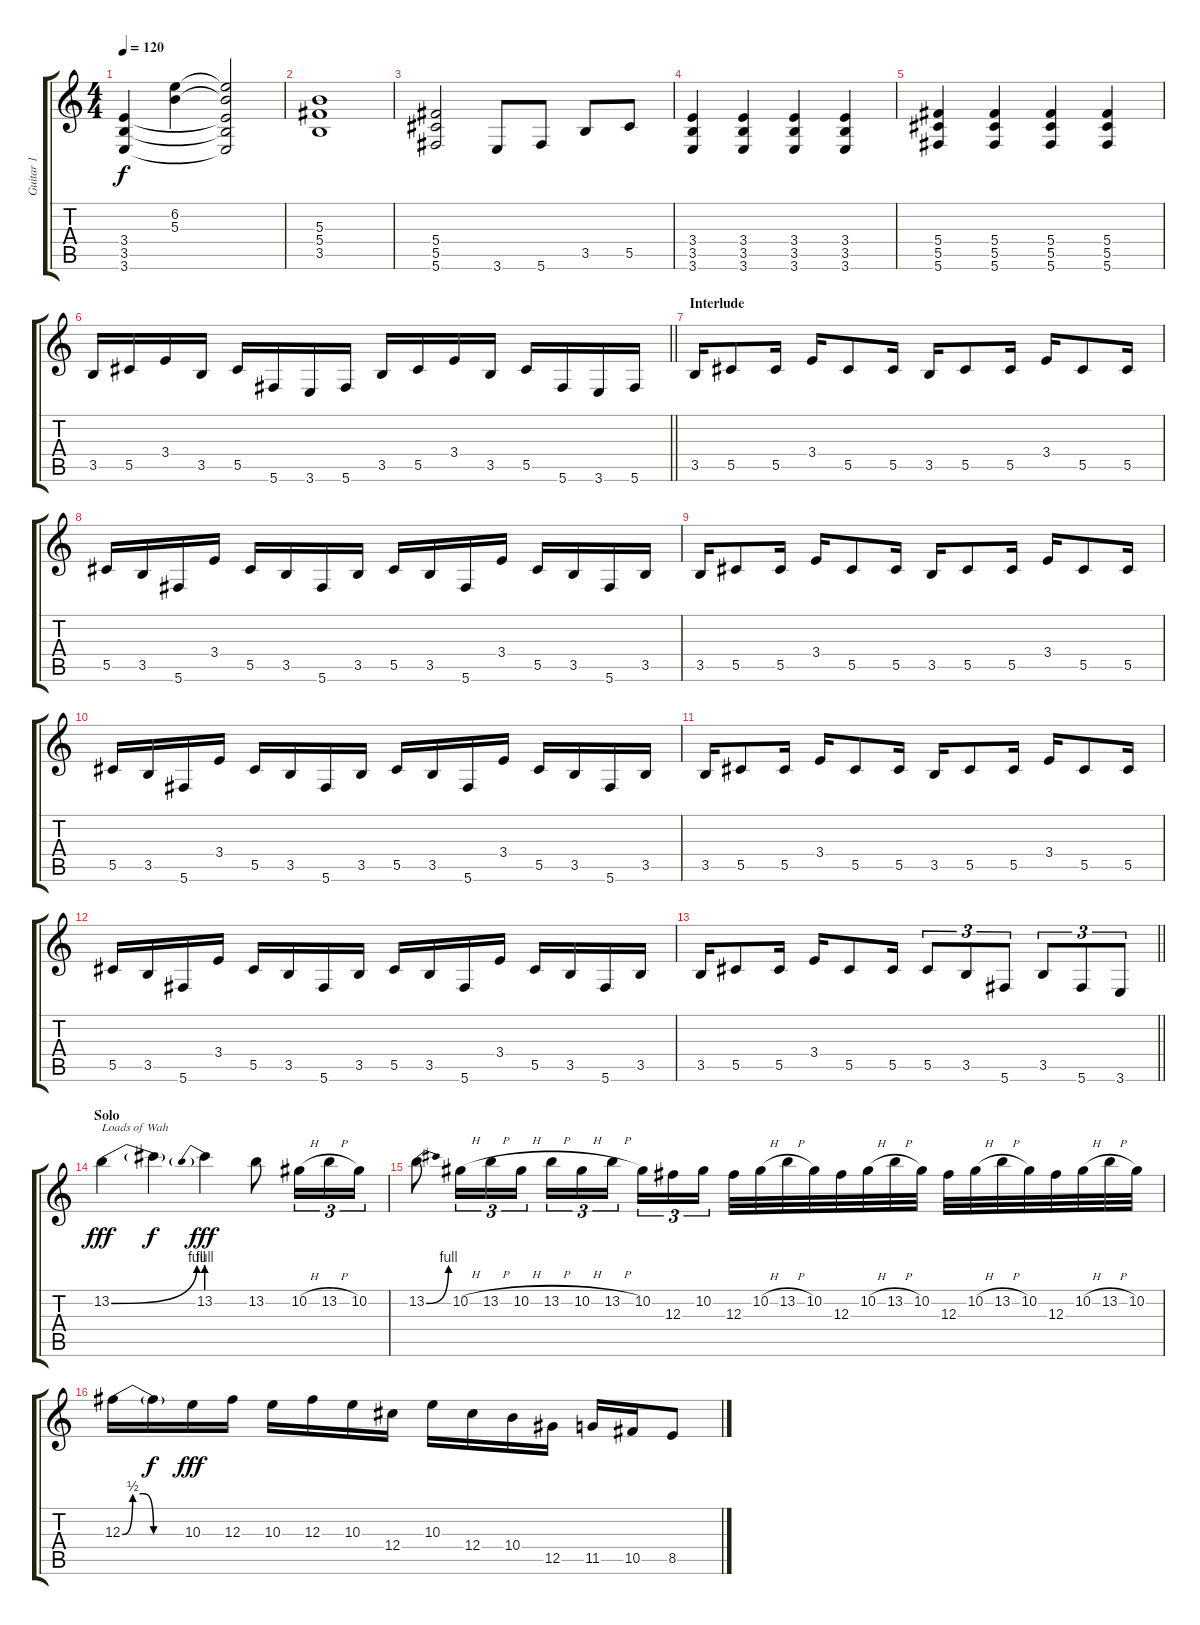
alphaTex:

\track ("Guitar 1" "Guitar 1") {instrument distortionguitar}
\staff {score tabs}
\tuning (Eb4 Bb3 Gb3 Db3 Ab2 Db2) {hide}
\ts (4 4)
\tempo 120
\clef g2
\ks c
(3.4 3.5 3.6).4{dy f} (6.2 5.3).4 (6.2{t} 5.3{t} 3.4{t} 3.5{t} 3.6{t}).2 |
(5.3 5.4 3.5).1 |
(5.4 5.5 5.6).2 3.6.8 5.6.8 3.5.8 5.5.8 |
(3.4 3.5 3.6).4 (3.4 3.5 3.6).4 (3.4 3.5 3.6).4 (3.4 3.5 3.6).4 |
(5.4 5.5 5.6).4 (5.4 5.5 5.6).4 (5.4 5.5 5.6).4 (5.4 5.5 5.6).4 |
\barLineRight lightlight
3.5.16 5.5.16 3.4.16 3.5.16 5.5.16 5.6.16 3.6.16 5.6.16 3.5.16 5.5.16 3.4.16 3.5.16 5.5.16 5.6.16 3.6.16 5.6.16 |
\section ("" "Interlude")
3.5.16 5.5.8 5.5.16 3.4.16 5.5.8 5.5.16 3.5.16 5.5.8 5.5.16 3.4.16 5.5.8 5.5.16 |
5.5.16 3.5.16 5.6.16 3.4.16 5.5.16 3.5.16 5.6.16 3.5.16 5.5.16 3.5.16 5.6.16 3.4.16 5.5.16 3.5.16 5.6.16 3.5.16 |
3.5.16 5.5.8 5.5.16 3.4.16 5.5.8 5.5.16 3.5.16 5.5.8 5.5.16 3.4.16 5.5.8 5.5.16 |
5.5.16 3.5.16 5.6.16 3.4.16 5.5.16 3.5.16 5.6.16 3.5.16 5.5.16 3.5.16 5.6.16 3.4.16 5.5.16 3.5.16 5.6.16 3.5.16 |
3.5.16 5.5.8 5.5.16 3.4.16 5.5.8 5.5.16 3.5.16 5.5.8 5.5.16 3.4.16 5.5.8 5.5.16 |
5.5.16 3.5.16 5.6.16 3.4.16 5.5.16 3.5.16 5.6.16 3.5.16 5.5.16 3.5.16 5.6.16 3.4.16 5.5.16 3.5.16 5.6.16 3.5.16 |
\barLineRight lightlight
3.5.16 5.5.8 5.5.16 3.4.16 5.5.8 5.5.16 5.5.8{tu (3 2)} 3.5.8{tu (3 2)} 5.6.8{tu (3 2)} 3.5.8{tu (3 2)} 5.6.8{tu (3 2)} 3.6.8{tu (3 2)} |
\section ("" "Solo")
13.2{be (bend 0 0 60 4)}.4{txt "Loads of Wah" dy fff} 13.2{t}.4{dy f} 13.2{be (prebend 0 4 60 4)}.4{dy fff} 13.2.8 10.2{h}.16{tu (3 2)} 13.2{h}.16{tu (3 2)} 10.2.16{tu (3 2)} |
13.2{be (bend 0 0 60 4)}.8 10.2{h}.16{tu (3 2)} 13.2{h}.16{tu (3 2)} 10.2{h}.16{tu (3 2)} 13.2{h}.16{tu (3 2)} 10.2{h}.16{tu (3 2)} 13.2{h}.16{tu (3 2) beam splitsecondary} 10.2.16{tu (3 2)} 12.3.16{tu (3 2)} 10.2.16{tu (3 2)} 12.3.32 10.2{h}.32 13.2{h}.32 10.2.32 12.3.32 10.2{h}.32 13.2{h}.32 10.2.32 12.3.32 10.2{h}.32 13.2{h}.32 10.2.32 12.3.32 10.2{h}.32 13.2{h}.32 10.2.32 |
12.3{be (custom 0 0 10 2 20 2 30 0 60 0)}.16 12.3{t}.16{dy f} 10.3.16{dy fff} 12.3.16 10.3.16 12.3.16 10.3.16 12.4.16 10.3.16 12.4.16 10.4.16 12.5.16 11.5.16 10.5.16 8.5.8
